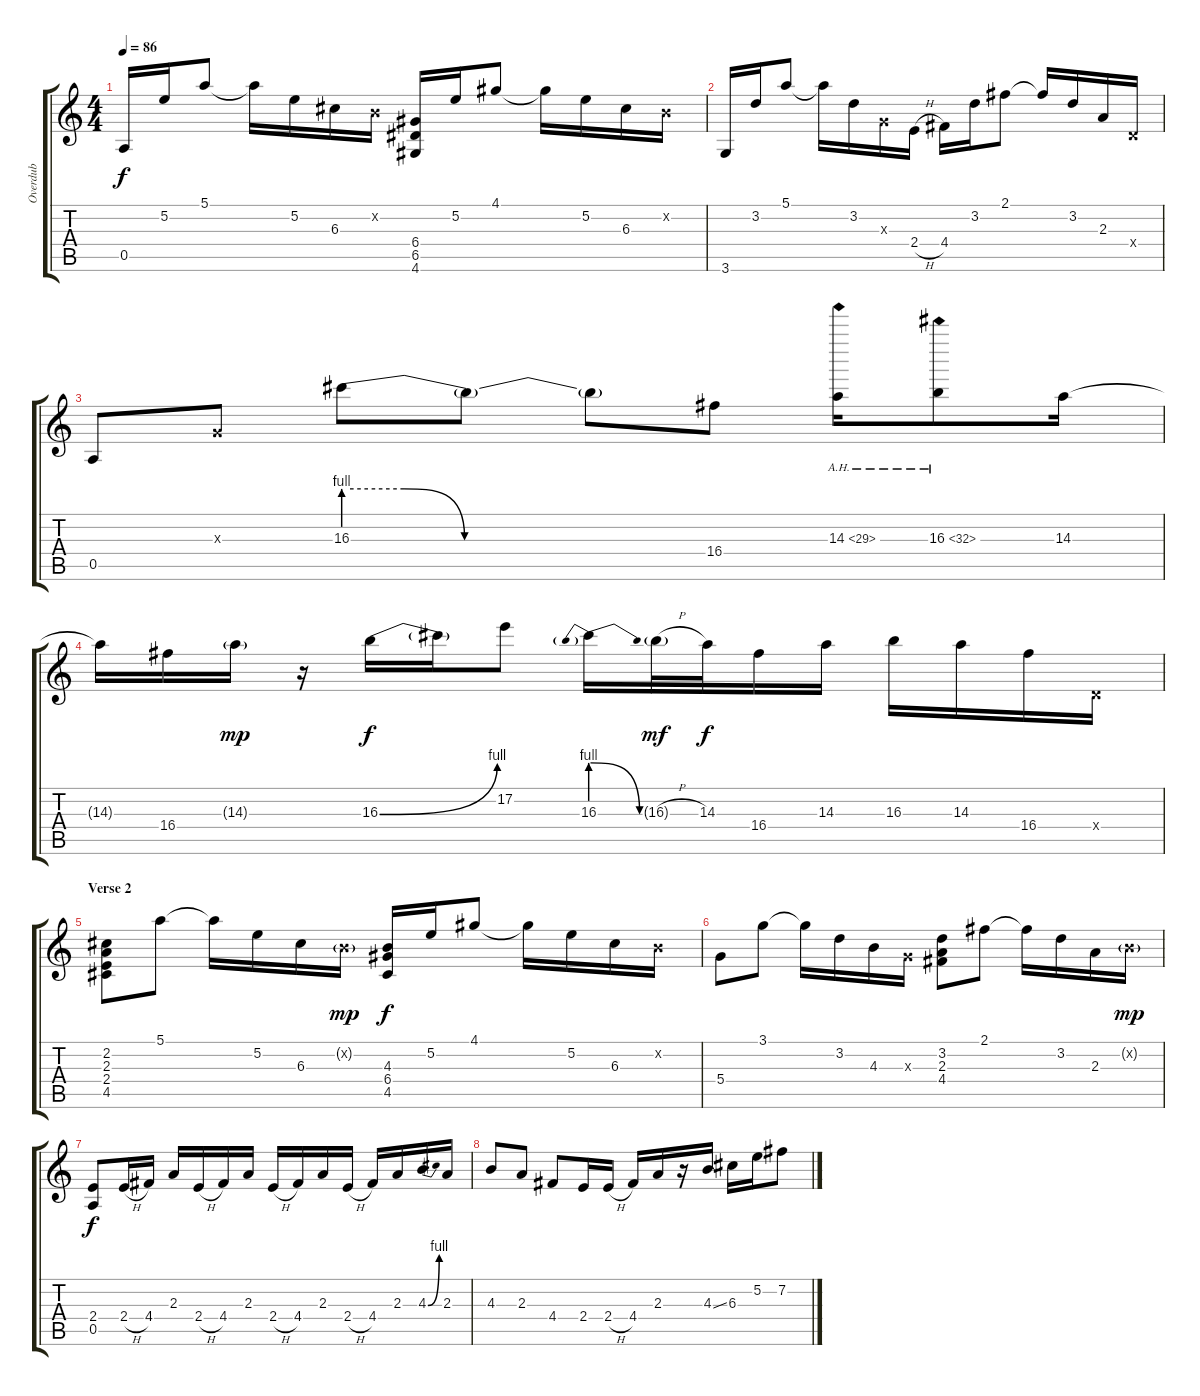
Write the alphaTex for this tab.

\track ("Overdub" "Overdub") {instrument distortionguitar}
\staff {score tabs}
\tuning (E4 B3 G3 D3 A2 E2) {hide}
\ts (4 4)
\tempo 86
\clef g2
\ks c
0.5.16{dy f instrument fretlessbass} 5.2.16 5.1.8 5.1{t}.16 5.2.16 6.3.16 0.2{x}.16 (6.4 6.5 4.6).16 5.2.16 4.1.8 4.1{t}.16 5.2.16 6.3.16 0.2{x}.16 |
3.6.16 3.2.16 5.1.8 5.1{t}.16 3.2.16 0.3{x}.16 2.4{h}.16 4.4.16 3.2.16 2.1.8 2.1{t}.16 3.2.16 2.3.16 0.4{x}.16 |
0.5.8 0.3{x}.8{instrument distortionguitar} 16.3{be (custom 0 4 10 4 20 0 60 0)}.8 16.3{t}.8 16.3{t}.8 16.4.8 14.3{ah 15}.16 16.3{ah 16}.8 14.3.16 |
14.3{t}.16 16.4.16 14.3{g}.16{dy mp} r.16 16.3{be (bend 0 0 60 4)}.16{dy f} 16.3{t}.16 17.2.8 16.3{be (prebendrelease 0 4 60 0)}.16 16.3{h g}.32{dy mf} 14.3.32{dy f} 16.4.16 14.3.16 16.3.16 14.3.16 16.4.16 0.4{x}.16 |
\section ("" "Verse 2")
(2.2 2.3 2.4 4.5).8{instrument fretlessbass} 5.1.8 5.1{t}.16 5.2.16 6.3.16 0.2{g x}.16{dy mp} (4.3 6.4 4.5).16{dy f} 5.2.16 4.1.8 4.1{t}.16 5.2.16 6.3.16 0.2{x}.16 |
5.4.8 3.1.8 3.1{t}.16 3.2.16 4.3.16 0.3{x}.16 (3.2 2.3 4.4).8 2.1.8 2.1{t}.16 3.2.16 2.3.16 0.2{g x}.16{dy mp} |
(2.4 0.5).8{dy f} 2.4{h}.16{instrument distortionguitar} 4.4.16 2.3.16 2.4{h}.16 4.4.16 2.3.16 2.4{h}.16 4.4.16 2.3.16 2.4{h}.16 4.4.16 2.3.16 4.3{be (bend 0 0 60 4)}.16 2.3.16 |
4.3.8 2.3.8 4.4.8 2.4.16 2.4{h}.16 4.4.16 2.3.16 r.16 4.3{ss}.16 6.3.16 5.2.16 7.2.8
